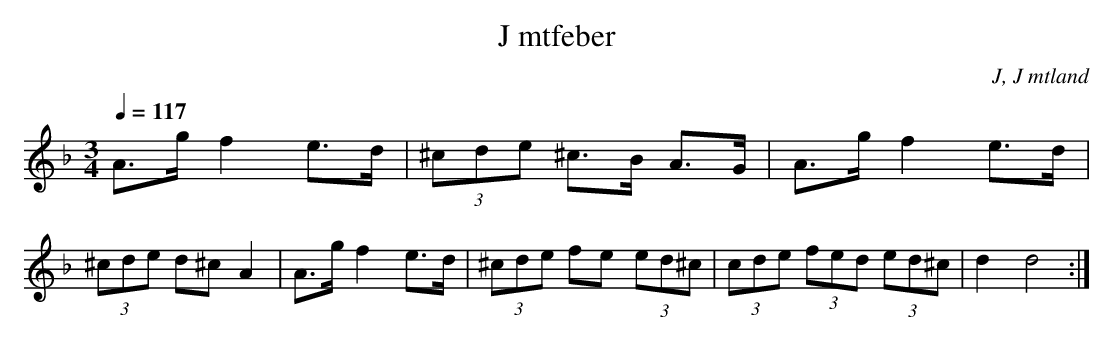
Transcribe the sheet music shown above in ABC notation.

X:1
T: J mtfeber
O: J, J mtland
M:3/4
L:1/8
Q:1/4=117
K:Dm
A>g f2 e>d|(3^cde ^c>B A>G|A>g f2 e>d|(3^cde d^c A2|A>g f2 e>d|(3^cde fe (3ed^c|(3cde (3fed (3ed^c|d2 d4 :|
